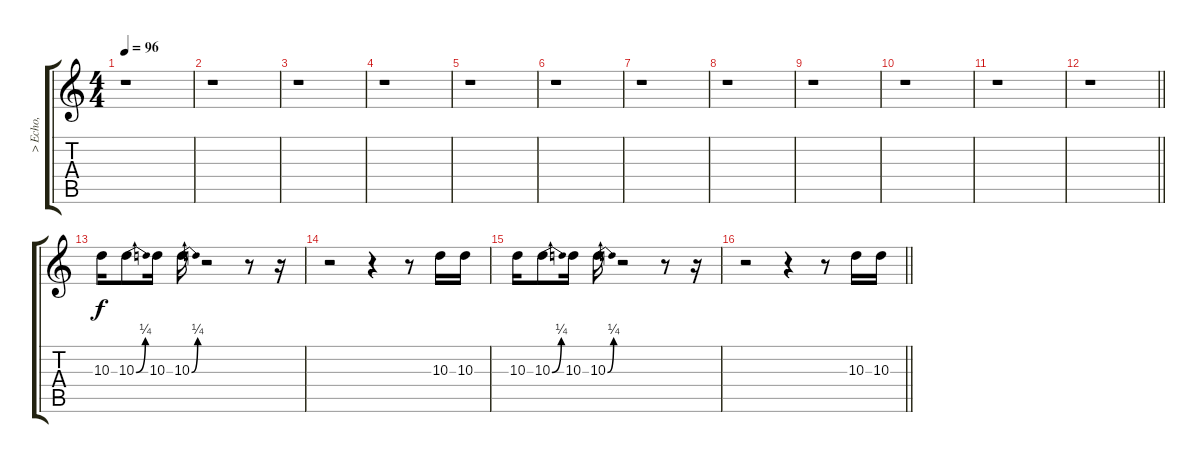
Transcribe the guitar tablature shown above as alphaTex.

\track ("  > Echo, 1.5b" "  > Echo, ") {instrument overdrivenguitar}
\staff {score tabs}
\tuning (Db4 Ab3 E3 B2 Gb2 B1) {hide}
\ts (4 4)
\tempo 96
\clef g2
\ks c
r.1{dy f} |
r.1 |
r.1 |
r.1 |
r.1 |
r.1 |
r.1 |
r.1 |
r.1 |
r.1 |
r.1 |
\barLineRight lightlight
r.1 |
10.3.16 10.3{be (bend 0 0 60 1)}.8 10.3.16 10.3{be (bend 0 0 60 1)}.16 r.2 r.8 r.16 |
r.2 r.4 r.8 10.3.16 10.3.16 |
10.3.16 10.3{be (bend 0 0 60 1)}.8 10.3.16 10.3{be (bend 0 0 60 1)}.16 r.2 r.8 r.16 |
\barLineRight lightlight
r.2 r.4 r.8 10.3.16 10.3.16
